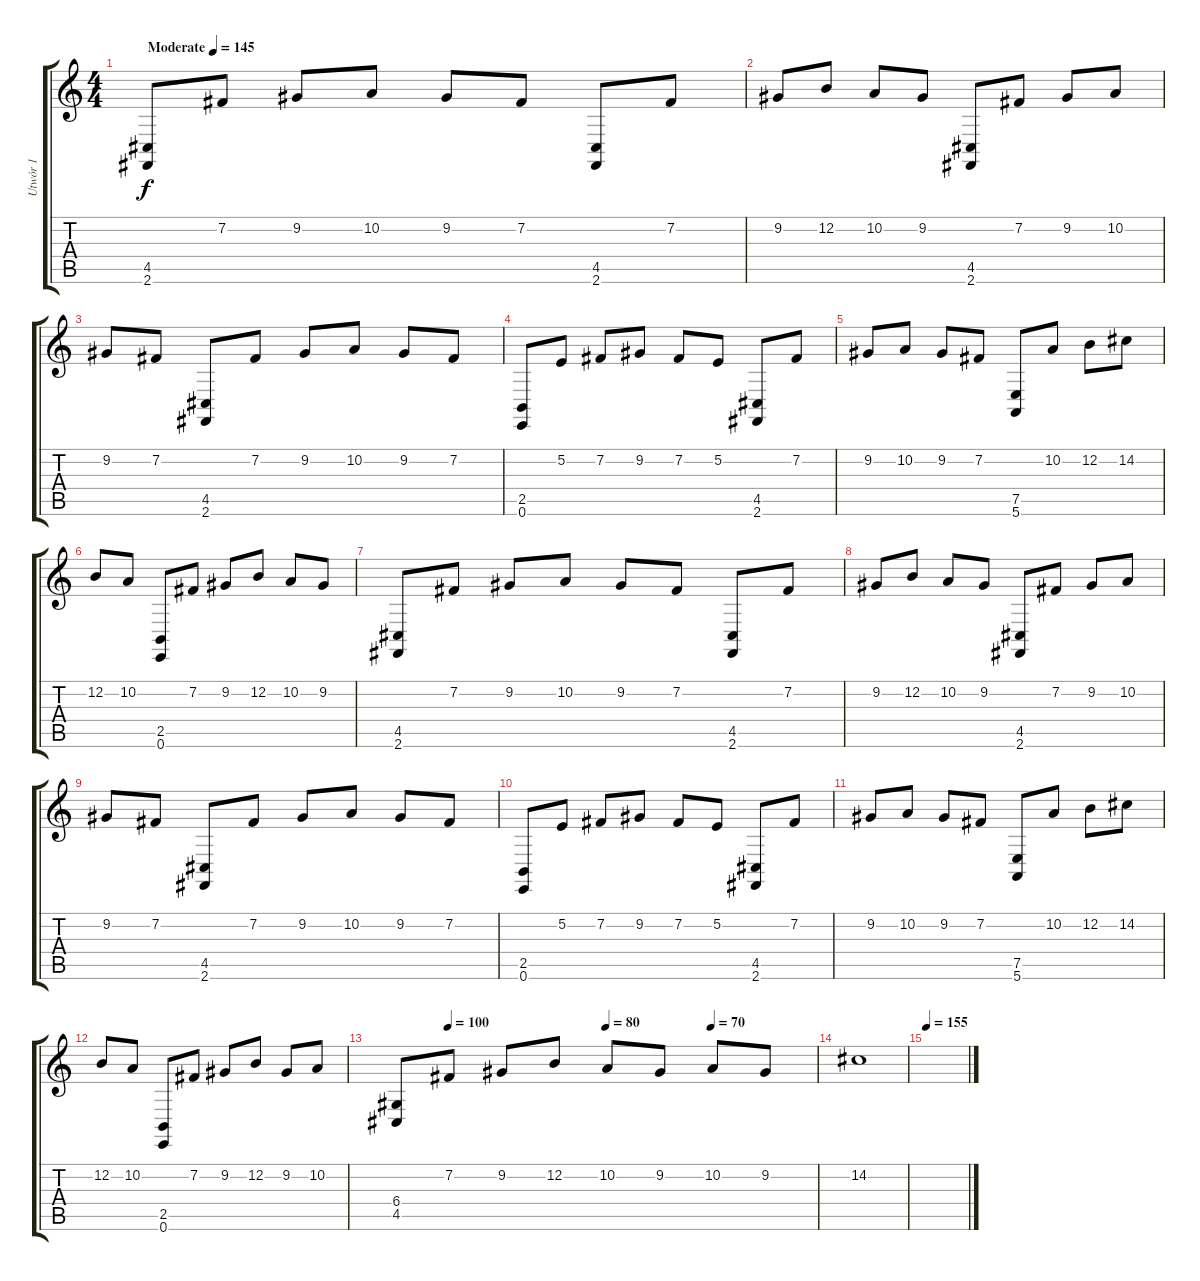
\track ("Utwór 1" "Utwór 1") {instrument electricgrandpiano}
\staff {score tabs}
\tuning (E4 B3 G3 D3 A2 E2) {hide}
\ts (4 4)
\tempo (145 "Moderate")
\clef g2
\ks c
(4.5 2.6).8{dy f instrument electricgrandpiano} 7.2.8 9.2.8 10.2.8 9.2.8 7.2.8 (4.5 2.6).8 7.2.8 |
9.2.8 12.2.8 10.2.8 9.2.8 (4.5 2.6).8 7.2.8 9.2.8 10.2.8 |
9.2.8 7.2.8 (4.5 2.6).8 7.2.8 9.2.8 10.2.8 9.2.8 7.2.8 |
(2.5 0.6).8 5.2.8 7.2.8 9.2.8 7.2.8 5.2.8 (4.5 2.6).8 7.2.8 |
9.2.8 10.2.8 9.2.8 7.2.8 (7.5 5.6).8 10.2.8 12.2.8 14.2.8 |
12.2.8 10.2.8 (2.5 0.6).8 7.2.8 9.2.8 12.2.8 10.2.8 9.2.8 |
(4.5 2.6).8 7.2.8 9.2.8 10.2.8 9.2.8 7.2.8 (4.5 2.6).8 7.2.8 |
9.2.8 12.2.8 10.2.8 9.2.8 (4.5 2.6).8 7.2.8 9.2.8 10.2.8 |
9.2.8 7.2.8 (4.5 2.6).8 7.2.8 9.2.8 10.2.8 9.2.8 7.2.8 |
(2.5 0.6).8 5.2.8 7.2.8 9.2.8 7.2.8 5.2.8 (4.5 2.6).8 7.2.8 |
9.2.8 10.2.8 9.2.8 7.2.8 (7.5 5.6).8 10.2.8 12.2.8 14.2.8 |
12.2.8 10.2.8 (2.5 0.6).8 7.2.8 9.2.8 12.2.8 9.2.8 10.2.8 |
\tempo (100 0.125)
\tempo (80 0.5)
\tempo (70 0.75)
(6.4 4.5).8 7.2.8 9.2.8 12.2.8 10.2.8 9.2.8 10.2.8 9.2.8 |
14.2.1 |
\tempo 155
